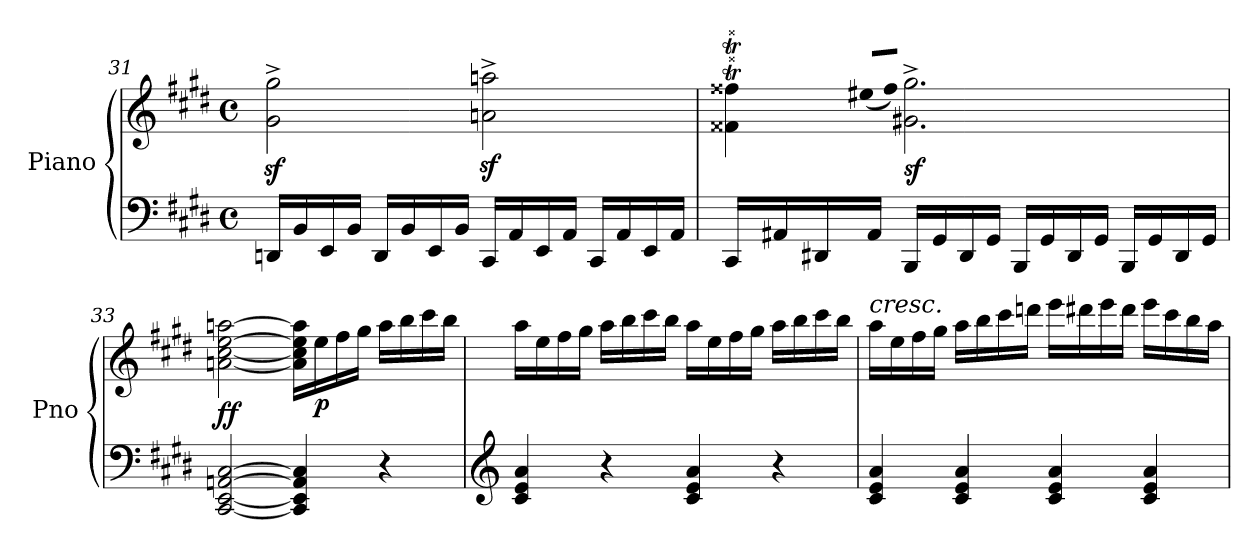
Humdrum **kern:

**kern	**kern	**dynam
*part1	*part1	*part1
*staff2	*staff1	*staff1/2
*I"Piano	*	*
*I'Pno	*	*
*clefF4	*clefG2	*
*k[f#c#g#d#]	*k[f#c#g#d#]	*
*M4/4	*M4/4	*
*met(c)	*met(c)	*
=31	=31	=31
16DDn/LL	2g#\z<^ 2gg#\z<^	.
16BB/	.	.
16EE/	.	.
16BB/JJ	.	.
16DD/LL	.	.
16BB/	.	.
16EE/	.	.
16BB/JJ	.	.
16CC#/LL	2an\z<^ 2aan\z<^	.
16AA/	.	.
16EE/	.	.
16AA/JJ	.	.
16CC#/LL	.	.
16AA/	.	.
16EE/	.	.
16AA/JJ	.	.
!!LO:PB:g=z
=32	=32	=32
*	*^	*
*	*	*Xtuplet	*
!	!	!LO:N:vis=64%9	!
16CC#/LL	4f##X\T 4ff##X\T	30ryy	.
.	.	480ryy	.
!	!	!LO:N:vis=16	!
.	.	640%23gg#yy	.
16AA#X/	.	.	.
!	!	!LO:N:vis=16	!
.	.	640%23ff##yy	.
!	!	!LO:N:vis=16	!
.	.	640%23gg#yy	.
16DD#X/	.	.	.
!	!	!LO:N:vis=16	!
.	.	640%23ff##yy	.
!	!	!LO:N:vis=16	!
.	.	(640%23ee#X/LL	.
16AA#/JJ	.	.	.
!	!	!LO:N:vis=16	!
.	.	640%23ff##/JJ)	.
!	!	!	!LO:DY:b
16BBB/LL	2.g#\^ 2.gg#\^	.	sf
.	.	960%719ryy	.
16GG#/	.	.	.
16DD#/	.	.	.
16GG#/JJ	.	.	.
16BBB/LL	.	.	.
16GG#/	.	.	.
16DD#/	.	.	.
16GG#/JJ	.	.	.
16BBB/LL	.	.	.
16GG#/	.	.	.
16DD#/	.	.	.
16GG#/JJ	.	.	.
*	*v	*v	*
=33	=33	=33
!	!	!LO:DY:b
[2CC#/ [2EE/ [2AAn/ [2C#/	[2an\ [2cc#\ [2ee\ [2aan\	ff
4CC#/] 4EE/] 4AA/] 4C#/]	16a\] 16cc#\] 16ee\] 16aa\]LL	.
!	!	!LO:DY:b
.	16ee\	p
.	16ff#\	.
.	16gg#\JJ	.
4r	16aa\LL	.
.	16bb\	.
.	16ccc#\	.
.	16bb\JJ	.
=34	=34	=34
*clefG2	*	*
4c#/ 4e/ 4a/	16aa\LL	.
.	16ee\	.
.	16ff#\	.
.	16gg#\JJ	.
4r	16aa\LL	.
.	16bb\	.
.	16ccc#\	.
.	16bb\JJ	.
4c#/ 4e/ 4a/	16aa\LL	.
.	16ee\	.
.	16ff#\	.
.	16gg#\JJ	.
4r	16aa\LL	.
.	16bb\	.
.	16ccc#\	.
.	16bb\JJ	.
!!LO:LB:g=z
=35	=35	=35
!	!LO:TX:a:i:t=cresc.	!
4c#/ 4e/ 4a/	16aa\LL	.
.	16ee\	.
.	16ff#\	.
.	16gg#\JJ	.
4c#/ 4e/ 4a/	16aa\LL	.
.	16bb\	.
.	16ccc#\	.
.	16dddn\JJ	.
4c#/ 4e/ 4a/	16eee\LL	.
.	16ddd#X\	.
.	16eee\	.
.	16ddd#\JJ	.
4c#/ 4e/ 4a/	16eee\LL	.
.	16ccc#\	.
.	16bb\	.
.	16aa\JJ	.
=	=	=
*-	*-	*-
